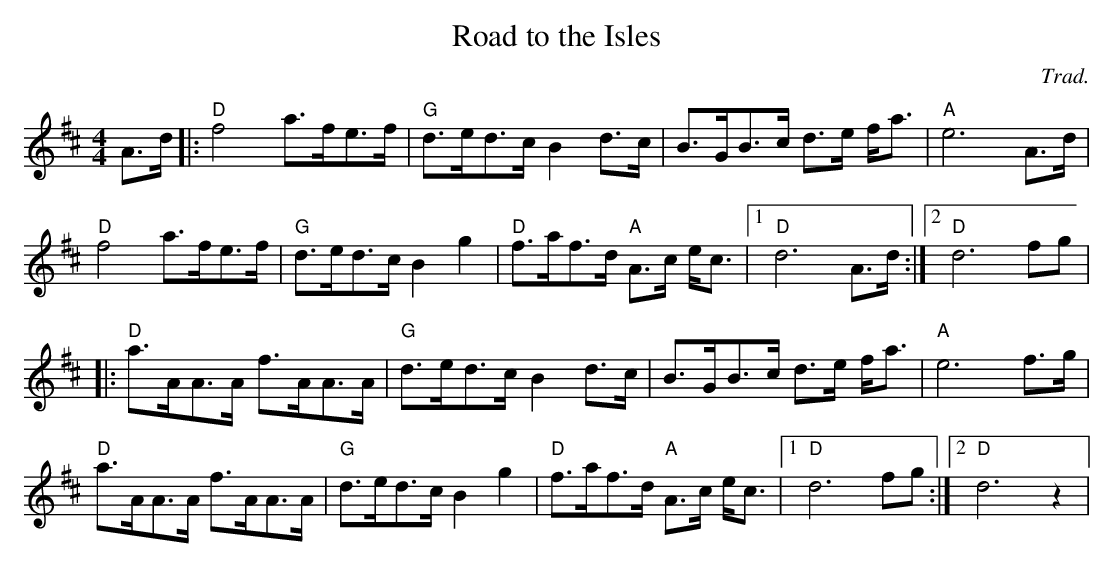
X:1
T:Road to the Isles
C:Trad.
M:4/4
L:1/8
K:D
A>d|:"D"f4 a>fe>f|"G"d>ed>c B2 d>c|B>GB>c d>e f<a|"A"e6 A>d|
"D"f4 a>fe>f|"G"d>ed>c B2 g2|"D"f>af>d "A"A>c e<c|1 "D"d6 A>d:|2 "D"d6 fg|
|:"D"a>AA>A f>AA>A|"G"d>ed>c B2 d>c|B>GB>c d>e f<a|"A"e6 f>g|
"D"a>AA>A f>AA>A|"G"d>ed>c B2 g2|"D"f>af>d "A"A>c e<c|1 "D"d6 fg:|2 "D"d6 z2|
